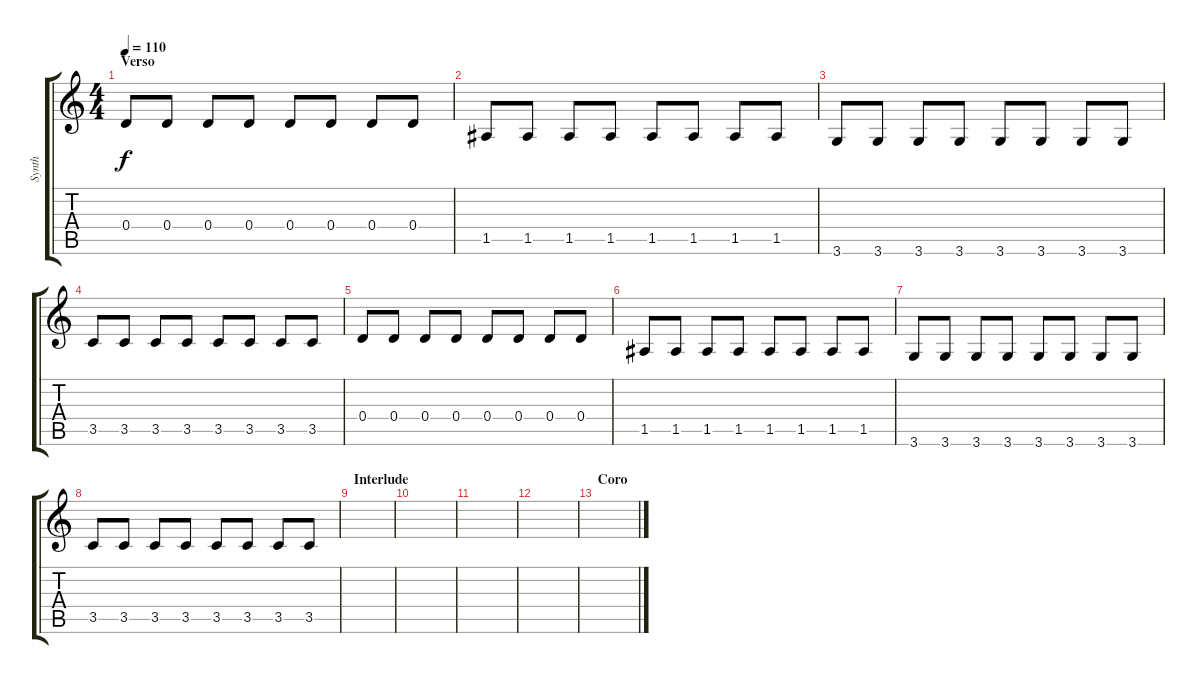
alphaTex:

\track ("Synth" "Synth") {instrument synthbass1}
\staff {score tabs}
\tuning (E4 B3 G3 D3 A2 E2) {hide}
\ts (4 4)
\section ("" "Verso")
\tempo 110
\clef g2
\ks c
0.4.8{dy f} 0.4.8 0.4.8 0.4.8 0.4.8 0.4.8 0.4.8 0.4.8 |
1.5.8 1.5.8 1.5.8 1.5.8 1.5.8 1.5.8 1.5.8 1.5.8 |
3.6.8 3.6.8 3.6.8 3.6.8 3.6.8 3.6.8 3.6.8 3.6.8 |
3.5.8 3.5.8 3.5.8 3.5.8 3.5.8 3.5.8 3.5.8 3.5.8 |
0.4.8 0.4.8 0.4.8 0.4.8 0.4.8 0.4.8 0.4.8 0.4.8 |
1.5.8 1.5.8 1.5.8 1.5.8 1.5.8 1.5.8 1.5.8 1.5.8 |
3.6.8 3.6.8 3.6.8 3.6.8 3.6.8 3.6.8 3.6.8 3.6.8 |
3.5.8 3.5.8 3.5.8 3.5.8 3.5.8 3.5.8 3.5.8 3.5.8 |
\section ("" "Interlude")
|
|
|
|
\section ("" "Coro")
